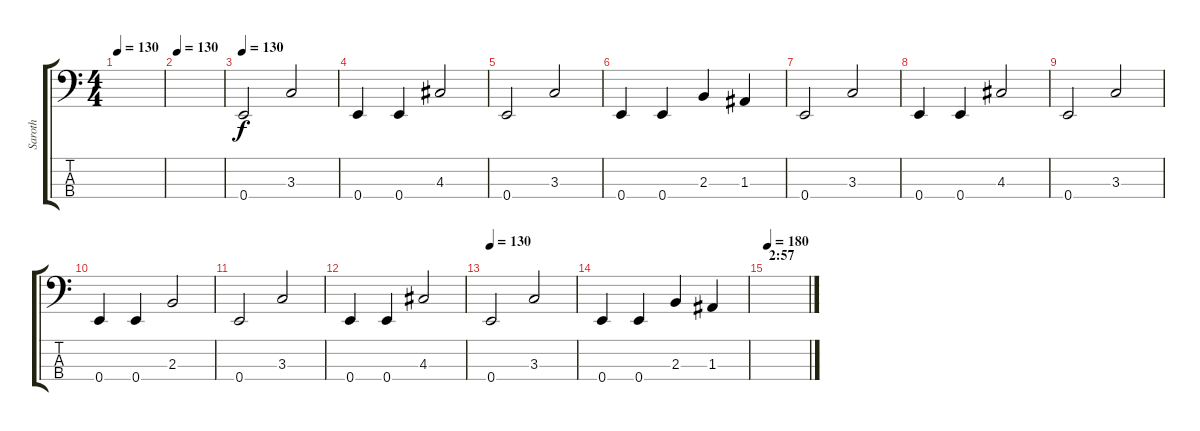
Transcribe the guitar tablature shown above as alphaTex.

\track ("Saroth" "Saroth") {instrument electricbasspick}
\staff {score tabs}
\tuning (G2 D2 A1 E1) {hide}
\ts (4 4)
\tempo 130
\clef f4
\ks c
|
\tempo 130
|
\tempo 130
0.4.2 3.3.2 |
0.4.4 0.4.4 4.3.2 |
0.4.2 3.3.2 |
0.4.4 0.4.4 2.3.4 1.3.4 |
0.4.2 3.3.2 |
0.4.4 0.4.4 4.3.2 |
0.4.2 3.3.2 |
0.4.4 0.4.4 2.3.2 |
0.4.2 3.3.2 |
0.4.4 0.4.4 4.3.2 |
\tempo 130
0.4.2 3.3.2 |
0.4.4 0.4.4 2.3.4 1.3.4 |
\section ("" "2:57")
\tempo 180
